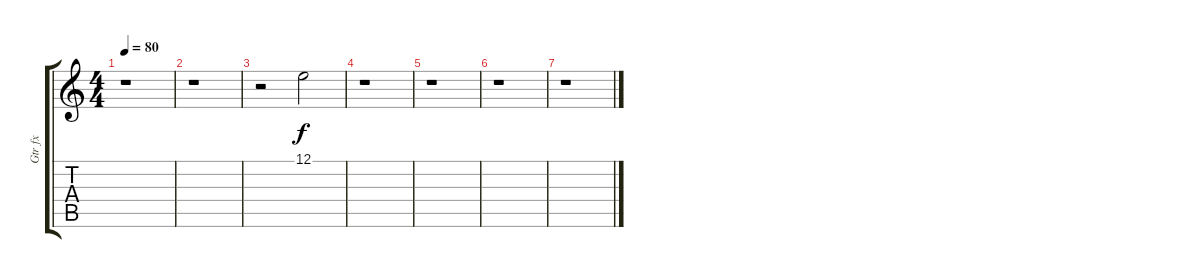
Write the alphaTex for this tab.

\track ("Gtr fx" "Gtr fx") {instrument guitarfretnoise}
\staff {score tabs}
\tuning (E4 B3 G3 D3 A2 E2) {hide}
\ts (4 4)
\tempo 80
\clef g2
\ks c
r.1{dy mp} |
r.1 |
r.2 12.1.2{dy f instrument guitarfretnoise} |
r.1 |
r.1 |
r.1 |
r.1
